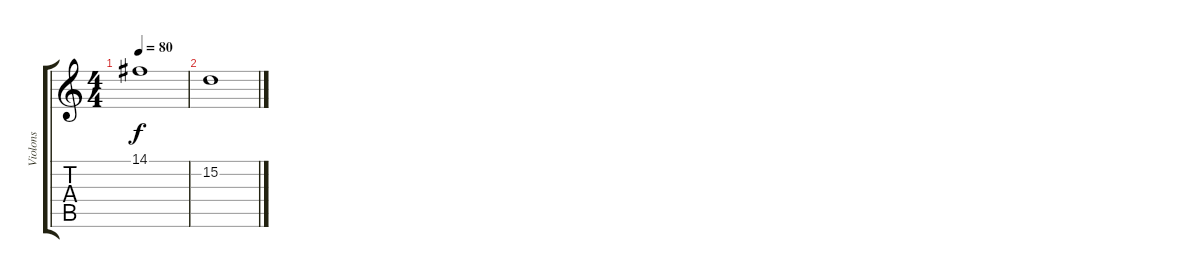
\track ("Violons" "Violons") {instrument stringensemble2}
\staff {score tabs}
\tuning (E4 B3 G3 D3 A2 E2) {hide}
\ts (4 4)
\tempo 80
\clef g2
\ks c
14.1.1{dy f} |
15.2.1
